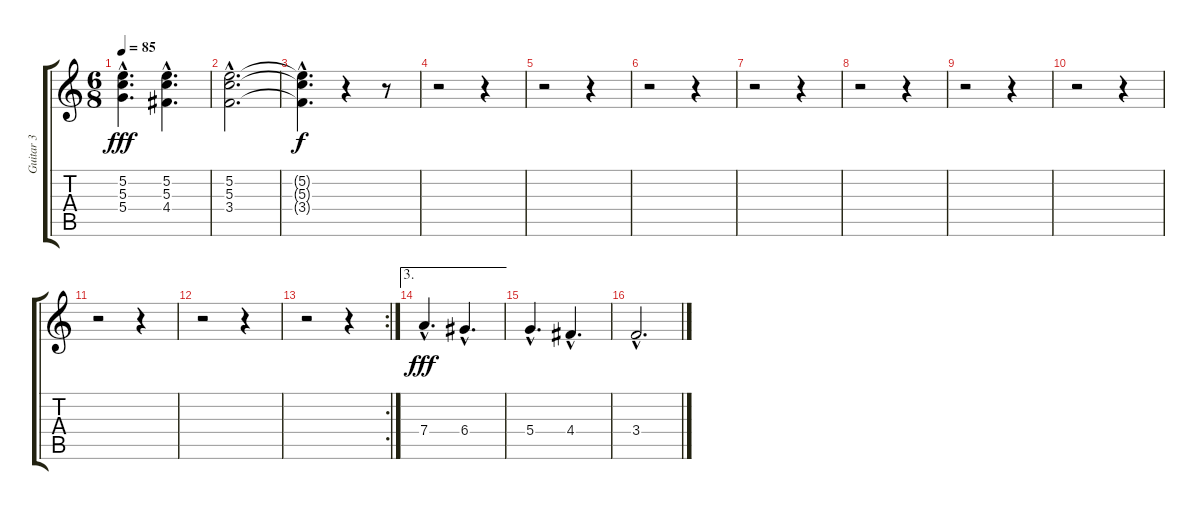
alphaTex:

\track ("Guitar 3" "Guitar 3") {instrument acousticguitarsteel}
\staff {score tabs}
\tuning (E4 B3 G3 D3 A2 E2) {hide}
\ts (6 8)
\tempo 85
\clef g2
\ks c
(5.2{hac} 5.3{hac} 5.4{hac}).4{d dy fff} (5.2{hac} 5.3{hac} 4.4{hac}).4{d} |
(5.2{hac} 5.3{hac} 3.4{hac}).2{d} |
(5.2{hac t} 5.3{hac t} 3.4{hac t}).4{d dy f} r.4 r.8 |
r.2 r.4 |
r.2 r.4 |
r.2 r.4 |
r.2 r.4 |
r.2 r.4 |
r.2 r.4 |
r.2 r.4 |
r.2 r.4 |
r.2 r.4 |
\rc 2
r.2 r.4 |
\ae 3
7.4{hac}.4{d dy fff} 6.4{hac}.4{d} |
5.4{hac}.4{d} 4.4{hac}.4{d} |
3.4{hac}.2{d}
